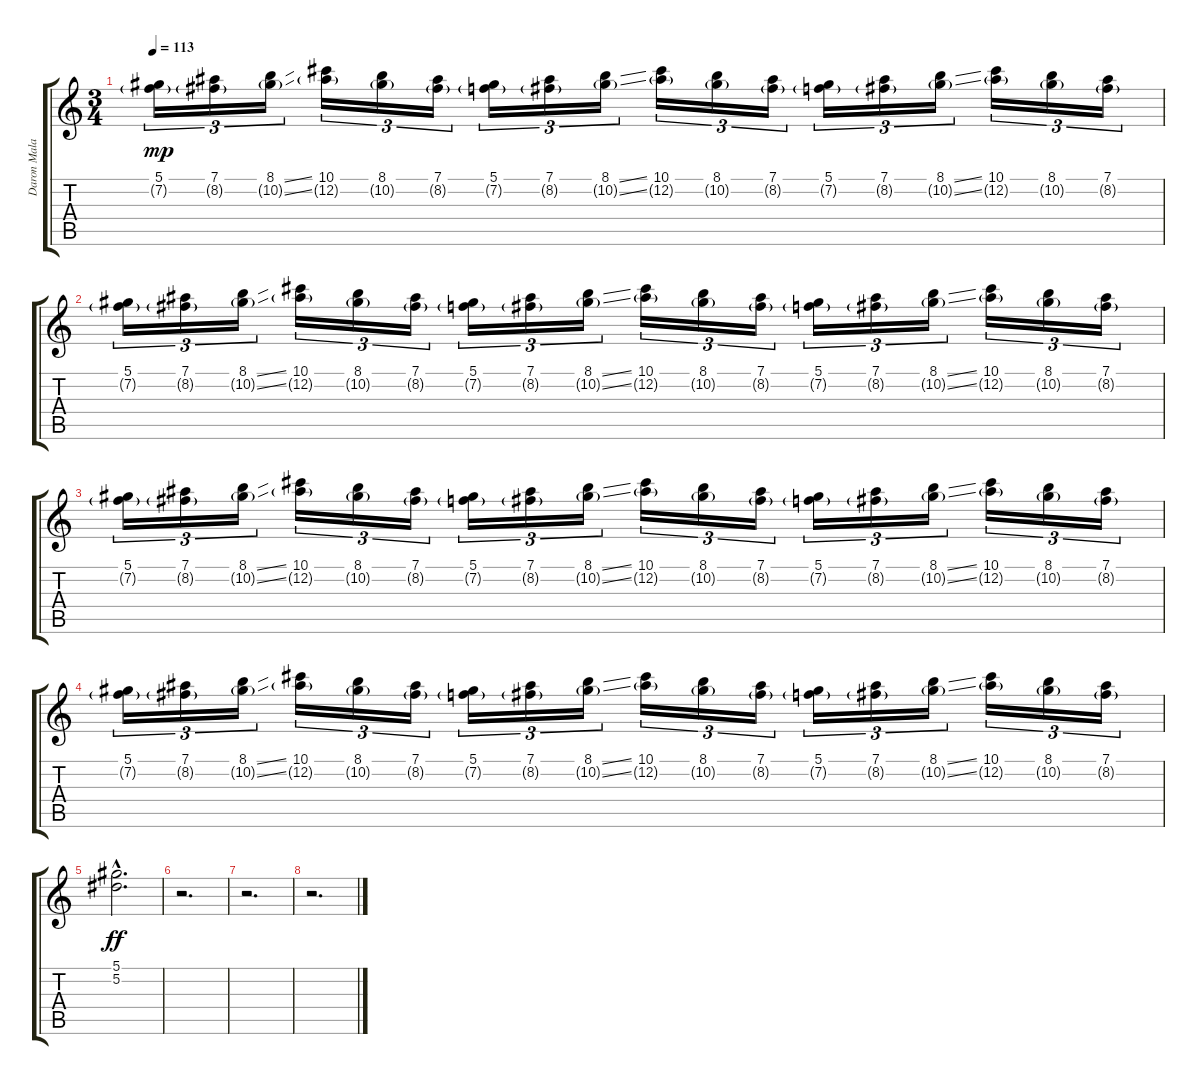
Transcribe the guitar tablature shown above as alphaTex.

\track ("Daron Malakian II" "Daron Mala") {instrument electricguitarclean}
\staff {score tabs}
\tuning (Eb4 Bb3 Gb3 Db3 Ab2 Eb2) {hide}
\ts (3 4)
\tempo 113
\clef g2
\ks c
(5.1 7.2{g}).16{tu (3 2) dy mp} (7.1 8.2{g}).16{tu (3 2)} (8.1{ss} 10.2{ss g}).16{tu (3 2)} (10.1 12.2{g}).16{tu (3 2)} (8.1 10.2{g}).16{tu (3 2)} (7.1 8.2{g}).16{tu (3 2)} (5.1 7.2{g}).16{tu (3 2)} (7.1 8.2{g}).16{tu (3 2)} (8.1{ss} 10.2{ss g}).16{tu (3 2)} (10.1 12.2{g}).16{tu (3 2)} (8.1 10.2{g}).16{tu (3 2)} (7.1 8.2{g}).16{tu (3 2)} (5.1 7.2{g}).16{tu (3 2)} (7.1 8.2{g}).16{tu (3 2)} (8.1{ss} 10.2{ss g}).16{tu (3 2)} (10.1 12.2{g}).16{tu (3 2)} (8.1 10.2{g}).16{tu (3 2)} (7.1 8.2{g}).16{tu (3 2)} |
(5.1 7.2{g}).16{tu (3 2)} (7.1 8.2{g}).16{tu (3 2)} (8.1{ss} 10.2{ss g}).16{tu (3 2)} (10.1 12.2{g}).16{tu (3 2)} (8.1 10.2{g}).16{tu (3 2)} (7.1 8.2{g}).16{tu (3 2)} (5.1 7.2{g}).16{tu (3 2)} (7.1 8.2{g}).16{tu (3 2)} (8.1{ss} 10.2{ss g}).16{tu (3 2)} (10.1 12.2{g}).16{tu (3 2)} (8.1 10.2{g}).16{tu (3 2)} (7.1 8.2{g}).16{tu (3 2)} (5.1 7.2{g}).16{tu (3 2)} (7.1 8.2{g}).16{tu (3 2)} (8.1{ss} 10.2{ss g}).16{tu (3 2)} (10.1 12.2{g}).16{tu (3 2)} (8.1 10.2{g}).16{tu (3 2)} (7.1 8.2{g}).16{tu (3 2)} |
(5.1 7.2{g}).16{tu (3 2)} (7.1 8.2{g}).16{tu (3 2)} (8.1{ss} 10.2{ss g}).16{tu (3 2)} (10.1 12.2{g}).16{tu (3 2)} (8.1 10.2{g}).16{tu (3 2)} (7.1 8.2{g}).16{tu (3 2)} (5.1 7.2{g}).16{tu (3 2)} (7.1 8.2{g}).16{tu (3 2)} (8.1{ss} 10.2{ss g}).16{tu (3 2)} (10.1 12.2{g}).16{tu (3 2)} (8.1 10.2{g}).16{tu (3 2)} (7.1 8.2{g}).16{tu (3 2)} (5.1 7.2{g}).16{tu (3 2)} (7.1 8.2{g}).16{tu (3 2)} (8.1{ss} 10.2{ss g}).16{tu (3 2)} (10.1 12.2{g}).16{tu (3 2)} (8.1 10.2{g}).16{tu (3 2)} (7.1 8.2{g}).16{tu (3 2)} |
(5.1 7.2{g}).16{tu (3 2)} (7.1 8.2{g}).16{tu (3 2)} (8.1{ss} 10.2{ss g}).16{tu (3 2)} (10.1 12.2{g}).16{tu (3 2)} (8.1 10.2{g}).16{tu (3 2)} (7.1 8.2{g}).16{tu (3 2)} (5.1 7.2{g}).16{tu (3 2)} (7.1 8.2{g}).16{tu (3 2)} (8.1{ss} 10.2{ss g}).16{tu (3 2)} (10.1 12.2{g}).16{tu (3 2)} (8.1 10.2{g}).16{tu (3 2)} (7.1 8.2{g}).16{tu (3 2)} (5.1 7.2{g}).16{tu (3 2)} (7.1 8.2{g}).16{tu (3 2)} (8.1{ss} 10.2{ss g}).16{tu (3 2)} (10.1 12.2{g}).16{tu (3 2)} (8.1 10.2{g}).16{tu (3 2)} (7.1 8.2{g}).16{tu (3 2)} |
(5.1{hac} 5.2{hac}).2{d dy ff} |
r.2{d} |
r.2{d} |
r.2{d}
